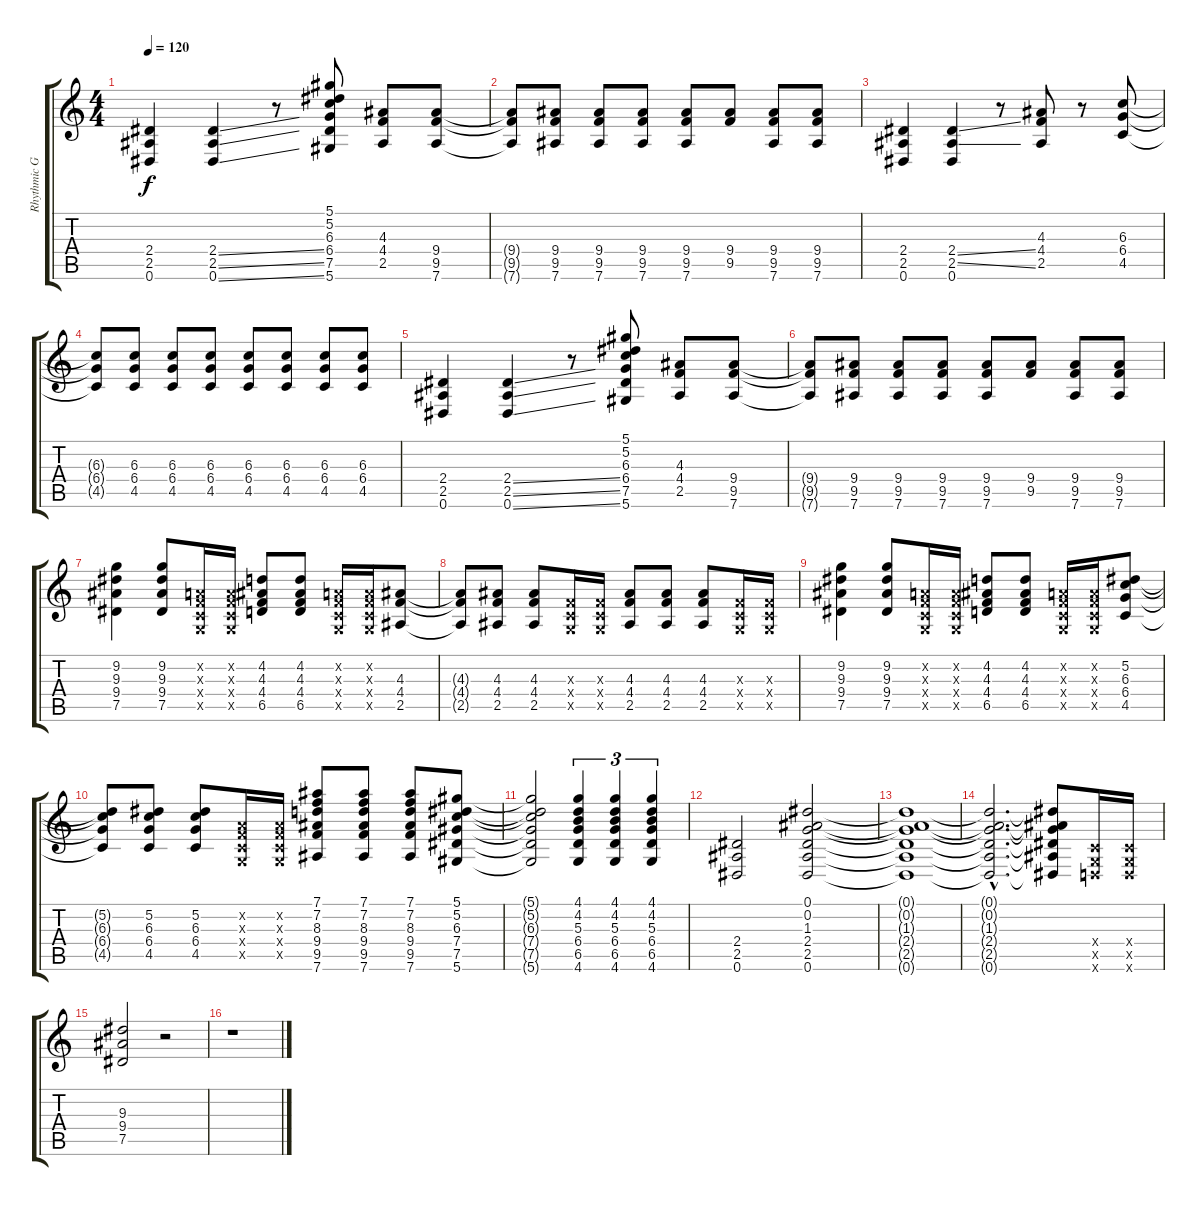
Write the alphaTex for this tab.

\track ("Rhythmic Guitar" "Rhythmic G") {instrument distortionguitar}
\staff {score tabs}
\tuning (Eb4 Bb3 Gb3 Db3 Ab2 Eb2) {hide}
\ts (4 4)
\tempo 120
\clef g2
\ks c
(2.4 2.5 0.6).4{dy f} (2.4{ss} 2.5{ss} 0.6{ss}).4 r.8 (5.1 5.2 6.3 6.4 7.5 5.6).8 (4.3 4.4 2.5).8 (9.4 9.5 7.6).8 |
(9.4{t} 9.5{t} 7.6{t}).8 (9.4 9.5 7.6).8 (9.4 9.5 7.6).8 (9.4 9.5 7.6).8 (9.4 9.5 7.6).8 (9.4 9.5).8 (9.4 9.5 7.6).8 (9.4 9.5 7.6).8 |
(2.4 2.5 0.6).4 (2.4{ss} 2.5{ss} 0.6).4 r.8 (4.3 4.4 2.5).8 r.8 (6.3 6.4 4.5).8 |
(6.3{t} 6.4{t} 4.5{t}).8 (6.3 6.4 4.5).8 (6.3 6.4 4.5).8 (6.3 6.4 4.5).8 (6.3 6.4 4.5).8 (6.3 6.4 4.5).8 (6.3 6.4 4.5).8 (6.3 6.4 4.5).8 |
(2.4 2.5 0.6).4 (2.4{ss} 2.5{ss} 0.6{ss}).4 r.8 (5.1 5.2 6.3 6.4 7.5 5.6).8 (4.3 4.4 2.5).8 (9.4 9.5 7.6).8 |
(9.4{t} 9.5{t} 7.6{t}).8 (9.4 9.5 7.6).8 (9.4 9.5 7.6).8 (9.4 9.5 7.6).8 (9.4 9.5 7.6).8 (9.4 9.5).8 (9.4 9.5 7.6).8 (9.4 9.5 7.6).8 |
(9.2 9.3 9.4 7.5).4 (9.2 9.3 9.4 7.5).8 (-1.2{x} -1.3{x} -1.4{x} -1.5{x}).16 (-1.2{x} -1.3{x} -1.4{x} -1.5{x}).16 (4.2 4.3 4.4 6.5).8 (4.2 4.3 4.4 6.5).8 (-1.2{x} -1.3{x} -1.4{x} -1.5{x}).16 (-1.2{x} -1.3{x} -1.4{x} -1.5{x}).16 (4.3 4.4 2.5).8 |
(4.3{t} 4.4{t} 2.5{t}).8 (4.3 4.4 2.5).8 (4.3 4.4 2.5).8 (-1.3{x} -1.4{x} -1.5{x}).16 (-1.3{x} -1.4{x} -1.5{x}).16 (4.3 4.4 2.5).8 (4.3 4.4 2.5).8 (4.3 4.4 2.5).8 (-1.3{x} -1.4{x} -1.5{x}).16 (-1.3{x} -1.4{x} -1.5{x}).16 |
(9.2 9.3 9.4 7.5).4 (9.2 9.3 9.4 7.5).8 (-1.2{x} -1.3{x} -1.4{x} -1.5{x}).16 (-1.2{x} -1.3{x} -1.4{x} -1.5{x}).16 (4.2 4.3 4.4 6.5).8 (4.2 4.3 4.4 6.5).8 (-1.2{x} -1.3{x} -1.4{x} -1.5{x}).16 (-1.2{x} -1.3{x} -1.4{x} -1.5{x}).16 (5.2 6.3 6.4 4.5).8 |
(5.2{t} 6.3{t} 6.4{t} 4.5{t}).8 (5.2 6.3 6.4 4.5).8 (5.2 6.3 6.4 4.5).8 (-1.2{x} -1.3{x} -1.4{x} -1.5{x}).16 (-1.2{x} -1.3{x} -1.4{x} -1.5{x}).16 (7.1 7.2 8.3 9.4 9.5 7.6).8 (7.1 7.2 8.3 9.4 9.5 7.6).8 (7.1 7.2 8.3 9.4 9.5 7.6).8 (5.1 5.2 6.3 7.4 7.5 5.6).8 |
(5.1{t} 5.2{t} 6.3{t} 7.4{t} 7.5{t} 5.6{t}).2 (4.1 4.2 5.3 6.4 6.5 4.6).4{tu (3 2)} (4.1 4.2 5.3 6.4 6.5 4.6).4{tu (3 2)} (4.1 4.2 5.3 6.4 6.5 4.6).4{tu (3 2)} |
(2.4 2.5 0.6).2 (0.1 0.2 1.3 2.4 2.5 0.6).2 |
(0.1{t} 0.2{t} 1.3{t} 2.4{t} 2.5{t} 0.6{t}).1 |
(0.1{hac t} 0.2{hac t} 1.3{hac t} 2.4{hac t} 2.5{hac t} 0.6{hac t}).2{d} (0.1{t} 0.2{t} 1.3{t} 2.4{t} 2.5{t} 0.6{t}).8 (-1.4{x} -1.5{x} -1.6{x}).16 (-1.4{x} -1.5{x} -1.6{x}).16 |
(9.3 9.4 7.5).2 r.2 |
r.1
